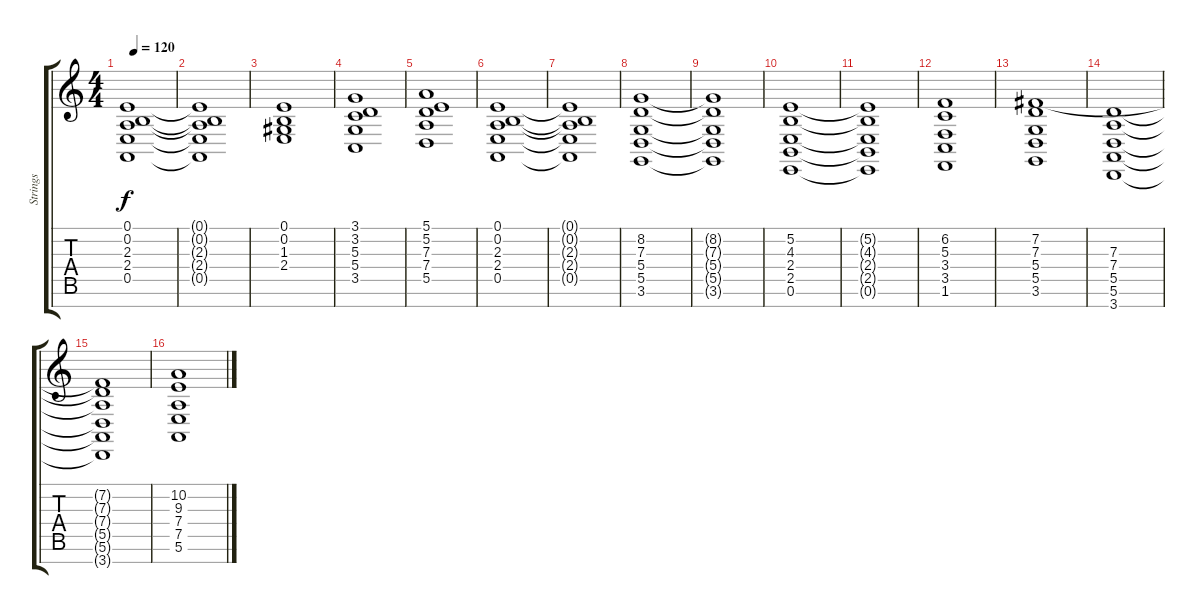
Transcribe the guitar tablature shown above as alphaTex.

\track ("Strings" "Strings") {instrument stringensemble1}
\staff {score tabs}
\tuning (E4 B3 G3 D3 A2 E2 B1) {hide}
\ts (4 4)
\tempo 120
\clef g2
\ks c
(0.1 0.2 2.3 2.4 0.5).1{dy f} |
(0.1{t} 0.2{t} 2.3{t} 2.4{t} 0.5{t}).1 |
(0.1 0.2 1.3 2.4).1 |
(3.1 3.2 5.3 5.4 3.5).1 |
(5.1 5.2 7.3 7.4 5.5).1 |
(0.1 0.2 2.3 2.4 0.5).1 |
(0.1{t} 0.2{t} 2.3{t} 2.4{t} 0.5{t}).1 |
(8.2 7.3 5.4 5.5 3.6).1 |
(8.2{t} 7.3{t} 5.4{t} 5.5{t} 3.6{t}).1 |
(5.2 4.3 2.4 2.5 0.6).1 |
(5.2{t} 4.3{t} 2.4{t} 2.5{t} 0.6{t}).1 |
(6.2 5.3 3.4 3.5 1.6).1 |
(7.2 7.3 5.4 5.5 3.6).1 |
(7.3 7.4 5.5 5.6 3.7).1 |
(7.2{t} 7.3{t} 7.4{t} 5.5{t} 5.6{t} 3.7{t}).1 |
(10.2 9.3 7.4 7.5 5.6).1
